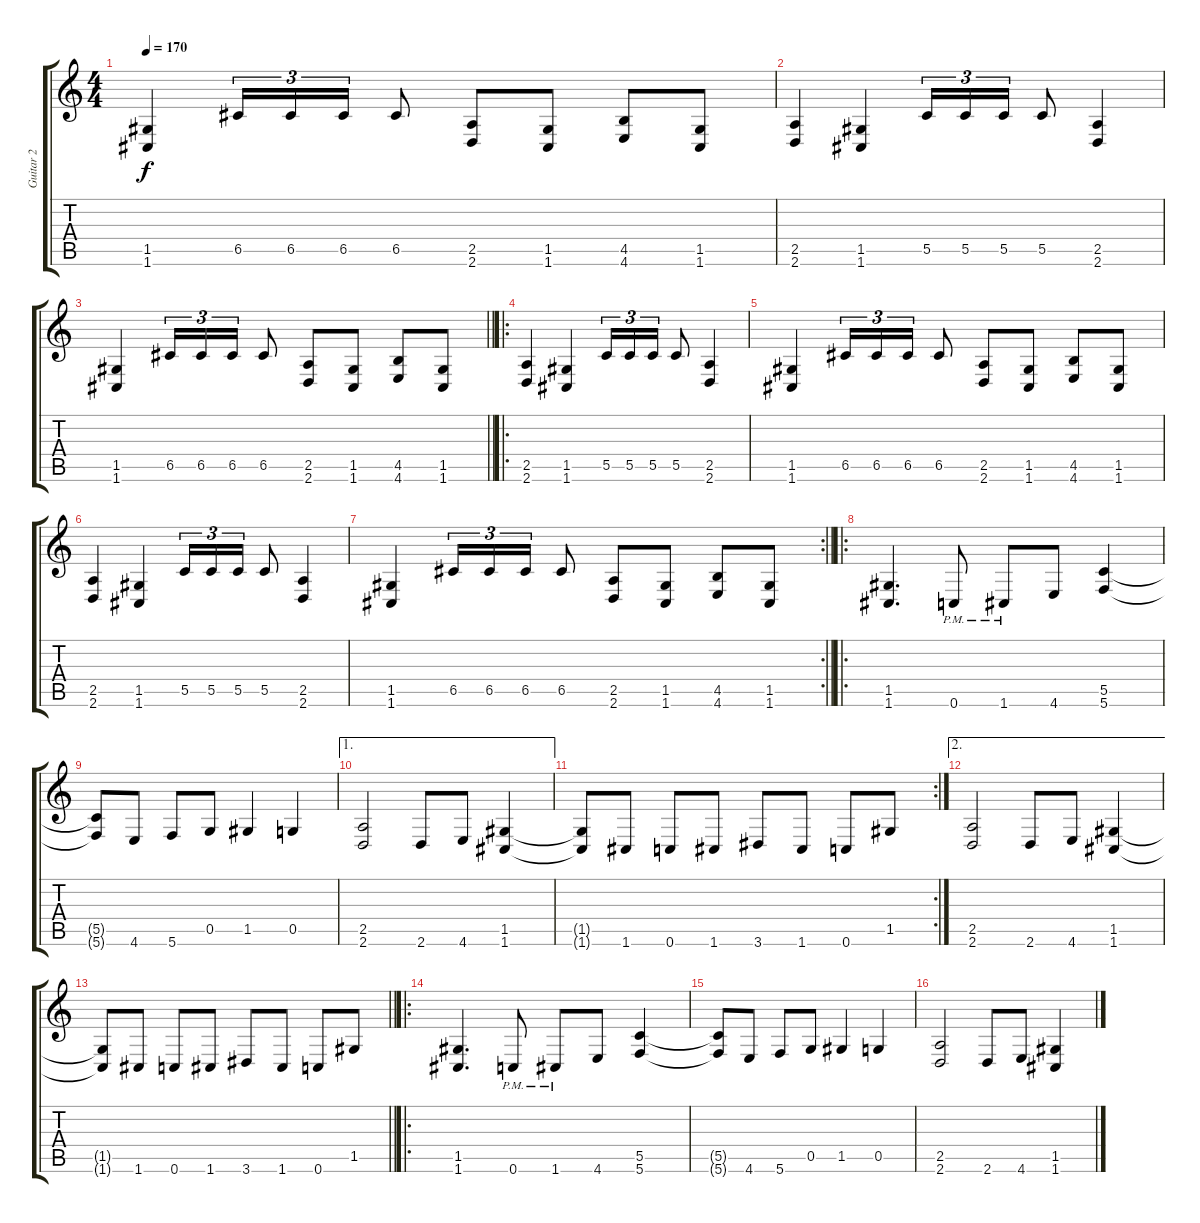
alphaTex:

\track ("Guitar 2" "Guitar 2") {instrument distortionguitar}
\staff {score tabs}
\tuning (D4 A3 F3 C3 G2 C2) {hide}
\ts (4 4)
\tempo 170
\clef g2
\ks c
(1.5 1.6).4{dy f} 6.5.16{tu (3 2)} 6.5.16{tu (3 2)} 6.5.16{tu (3 2)} 6.5.8 (2.5 2.6).8 (1.5 1.6).8 (4.5 4.6).8 (1.5 1.6).8 |
(2.5 2.6).4 (1.5 1.6).4 5.5.16{tu (3 2)} 5.5.16{tu (3 2)} 5.5.16{tu (3 2)} 5.5.8 (2.5 2.6).4 |
\barLineRight lightlight
(1.5 1.6).4 6.5.16{tu (3 2)} 6.5.16{tu (3 2)} 6.5.16{tu (3 2)} 6.5.8 (2.5 2.6).8 (1.5 1.6).8 (4.5 4.6).8 (1.5 1.6).8 |
\ro
\section ("" "")
(2.5 2.6).4 (1.5 1.6).4 5.5.16{tu (3 2)} 5.5.16{tu (3 2)} 5.5.16{tu (3 2)} 5.5.8 (2.5 2.6).4 |
(1.5 1.6).4 6.5.16{tu (3 2)} 6.5.16{tu (3 2)} 6.5.16{tu (3 2)} 6.5.8 (2.5 2.6).8 (1.5 1.6).8 (4.5 4.6).8 (1.5 1.6).8 |
(2.5 2.6).4 (1.5 1.6).4 5.5.16{tu (3 2)} 5.5.16{tu (3 2)} 5.5.16{tu (3 2)} 5.5.8 (2.5 2.6).4 |
\rc 2
\barLineRight lightlight
(1.5 1.6).4 6.5.16{tu (3 2)} 6.5.16{tu (3 2)} 6.5.16{tu (3 2)} 6.5.8 (2.5 2.6).8 (1.5 1.6).8 (4.5 4.6).8 (1.5 1.6).8 |
\ro
\section ("" "")
(1.5 1.6).4{d} 0.6{pm}.8 1.6{pm}.8 4.6.8 (5.5 5.6).4 |
(5.5{t} 5.6{t}).8 4.6.8 5.6.8 0.5.8 1.5.4 0.5.4 |
\ae 1
(2.5 2.6).2 2.6.8 4.6.8 (1.5 1.6).4 |
\rc 2
(1.5{t} 1.6{t}).8 1.6.8 0.6.8 1.6.8 3.6.8 1.6.8 0.6.8 1.5.8 |
\ae 2
(2.5 2.6).2 2.6.8 4.6.8 (1.5 1.6).4 |
\barLineRight lightlight
(1.5{t} 1.6{t}).8 1.6.8 0.6.8 1.6.8 3.6.8 1.6.8 0.6.8 1.5.8 |
\ro
\section ("" "")
(1.5 1.6).4{d} 0.6{pm}.8 1.6{pm}.8 4.6.8 (5.5 5.6).4 |
(5.5{t} 5.6{t}).8 4.6.8 5.6.8 0.5.8 1.5.4 0.5.4 |
(2.5 2.6).2 2.6.8 4.6.8 (1.5 1.6).4
